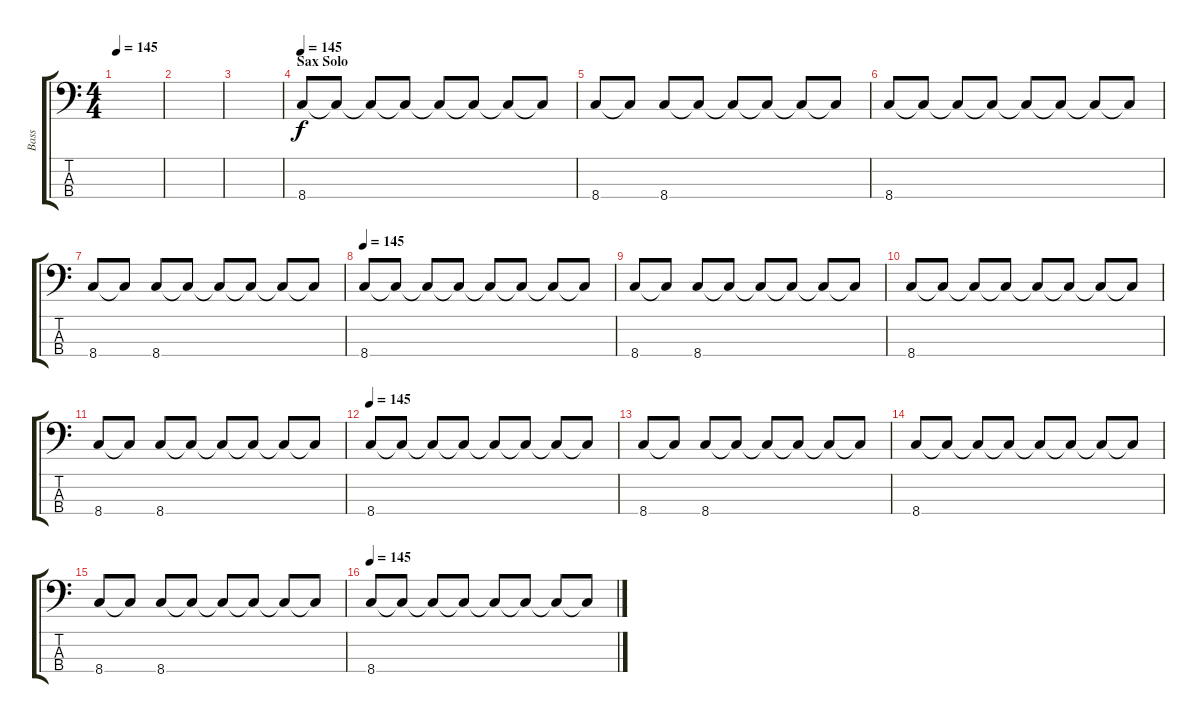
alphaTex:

\track ("Bass" "Bass") {instrument electricbassfinger}
\staff {score tabs}
\tuning (G2 D2 A1 E1) {hide}
\ts (4 4)
\tempo 145
\clef f4
\ks c
|
|
|
\section ("" "Sax Solo")
\tempo 145
8.4.8 8.4{t}.8 8.4{t}.8 8.4{t}.8 8.4{t}.8 8.4{t}.8 8.4{t}.8 8.4{t}.8 |
8.4.8 8.4{t}.8 8.4.8 8.4{t}.8 8.4{t}.8 8.4{t}.8 8.4{t}.8 8.4{t}.8 |
8.4.8 8.4{t}.8 8.4{t}.8 8.4{t}.8 8.4{t}.8 8.4{t}.8 8.4{t}.8 8.4{t}.8 |
8.4.8 8.4{t}.8 8.4.8 8.4{t}.8 8.4{t}.8 8.4{t}.8 8.4{t}.8 8.4{t}.8 |
\tempo 145
8.4.8 8.4{t}.8 8.4{t}.8 8.4{t}.8 8.4{t}.8 8.4{t}.8 8.4{t}.8 8.4{t}.8 |
8.4.8 8.4{t}.8 8.4.8 8.4{t}.8 8.4{t}.8 8.4{t}.8 8.4{t}.8 8.4{t}.8 |
8.4.8 8.4{t}.8 8.4{t}.8 8.4{t}.8 8.4{t}.8 8.4{t}.8 8.4{t}.8 8.4{t}.8 |
8.4.8 8.4{t}.8 8.4.8 8.4{t}.8 8.4{t}.8 8.4{t}.8 8.4{t}.8 8.4{t}.8 |
\tempo 145
8.4.8 8.4{t}.8 8.4{t}.8 8.4{t}.8 8.4{t}.8 8.4{t}.8 8.4{t}.8 8.4{t}.8 |
8.4.8 8.4{t}.8 8.4.8 8.4{t}.8 8.4{t}.8 8.4{t}.8 8.4{t}.8 8.4{t}.8 |
8.4.8 8.4{t}.8 8.4{t}.8 8.4{t}.8 8.4{t}.8 8.4{t}.8 8.4{t}.8 8.4{t}.8 |
8.4.8 8.4{t}.8 8.4.8 8.4{t}.8 8.4{t}.8 8.4{t}.8 8.4{t}.8 8.4{t}.8 |
\tempo 145
8.4.8 8.4{t}.8 8.4{t}.8 8.4{t}.8 8.4{t}.8 8.4{t}.8 8.4{t}.8 8.4{t}.8
